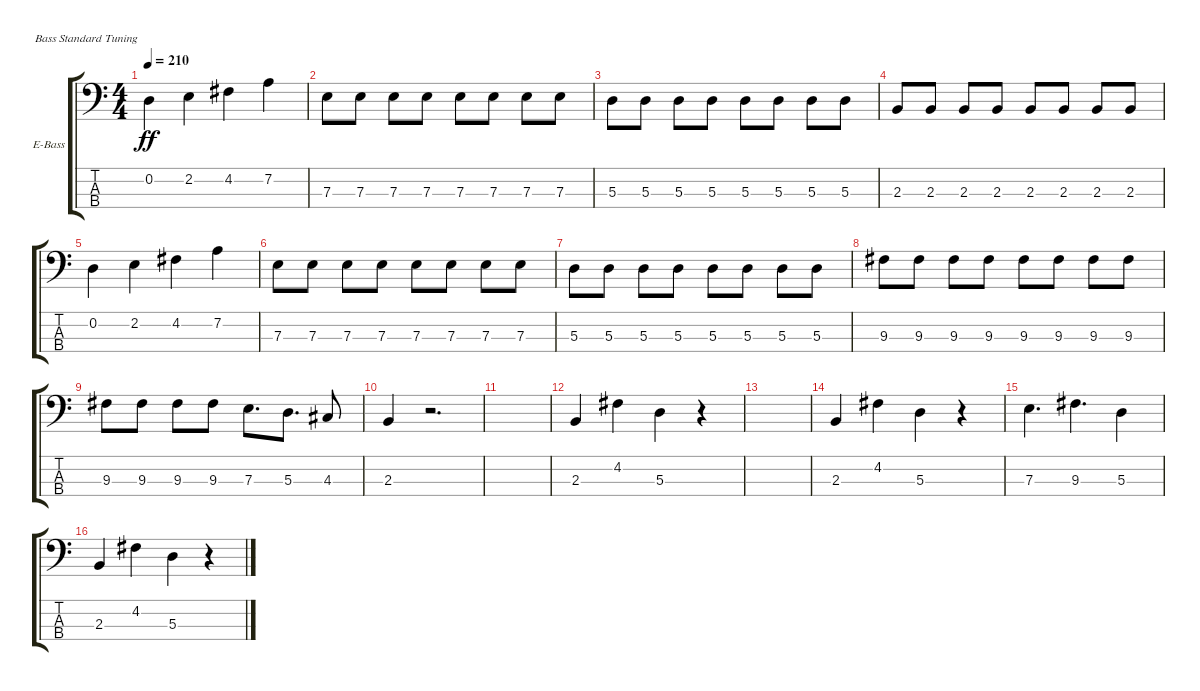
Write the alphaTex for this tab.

\defaultSystemsLayout 4
\bracketExtendMode groupsimilarinstruments
\firstSystemTrackNameOrientation horizontal
\otherSystemsTrackNameOrientation horizontal
\track ("O`Malley" "E-Bass") {instrument electricbassfinger}
\staff {score tabs}
\tuning (G2 D2 A1 E1)
\ts (4 4)
\tempo 210
\clef f4
\ks c
0.2.4{dy ff} 2.2.4 4.2.4 7.2.4 |
7.3.8 7.3.8 7.3.8 7.3.8 7.3.8 7.3.8 7.3.8 7.3.8 |
5.3.8 5.3.8 5.3.8 5.3.8 5.3.8 5.3.8 5.3.8 5.3.8 |
2.3.8 2.3.8 2.3.8 2.3.8 2.3.8 2.3.8 2.3.8 2.3.8 |
0.2.4 2.2.4 4.2.4 7.2.4 |
7.3.8 7.3.8 7.3.8 7.3.8 7.3.8 7.3.8 7.3.8 7.3.8 |
5.3.8 5.3.8 5.3.8 5.3.8 5.3.8 5.3.8 5.3.8 5.3.8 |
9.3.8 9.3.8 9.3.8 9.3.8 9.3.8 9.3.8 9.3.8 9.3.8 |
9.3.8 9.3.8 9.3.8 9.3.8 7.3.8{d} 5.3.8{d} 4.3.8 |
2.3.4 r.2{d} |
|
2.3.4 4.2.4 5.3.4 r.4 |
|
2.3.4 4.2.4 5.3.4 r.4 |
7.3.4{d} 9.3.4{d} 5.3.4 |
2.3.4 4.2.4 5.3.4 r.4
